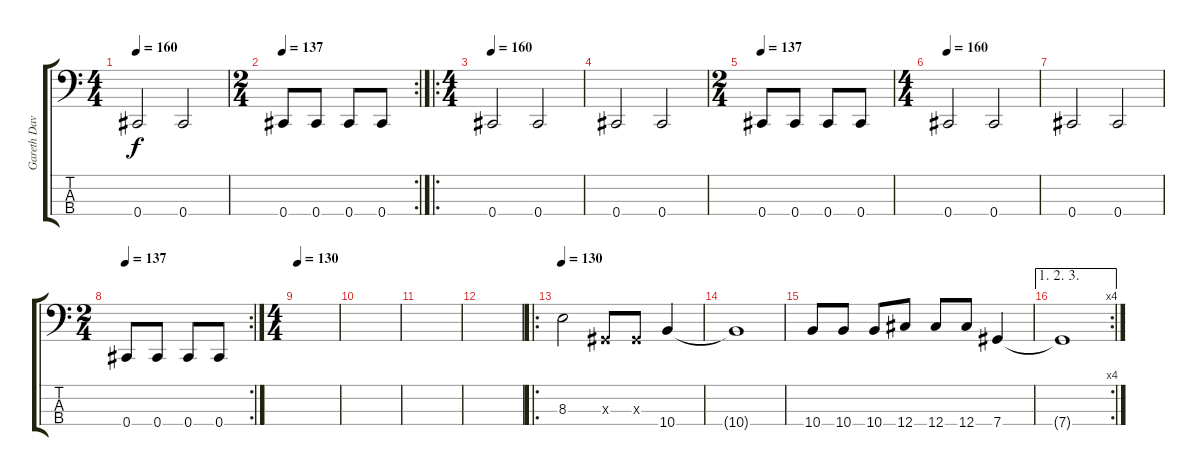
\track ("Gareth Davies" "Gareth Dav") {instrument electricbassfinger}
\staff {score tabs}
\tuning (Gb2 Db2 Ab1 Db1) {hide}
\ts (4 4)
\tempo 160
\clef f4
\ks c
0.4.2{dy f} 0.4.2 |
\rc 2
\ts (2 4)
\tempo 137
0.4.8 0.4.8 0.4.8 0.4.8 |
\ro
\ts (4 4)
\tempo 160
0.4.2 0.4.2 |
0.4.2 0.4.2 |
\ts (2 4)
\tempo 137
0.4.8 0.4.8 0.4.8 0.4.8 |
\ts (4 4)
\tempo 160
0.4.2 0.4.2 |
0.4.2 0.4.2 |
\rc 2
\ts (2 4)
\tempo 137
0.4.8 0.4.8 0.4.8 0.4.8 |
\ts (4 4)
\tempo 130
|
|
|
|
\ro
\tempo 130
8.3.2 0.3{x}.8 0.3{x}.8 10.4.4 |
10.4{t}.1 |
10.4.8 10.4.8 10.4.8 12.4.8 12.4.8 12.4.8 7.4.4 |
\ae (1 2 3)
\rc 4
7.4{t}.1
